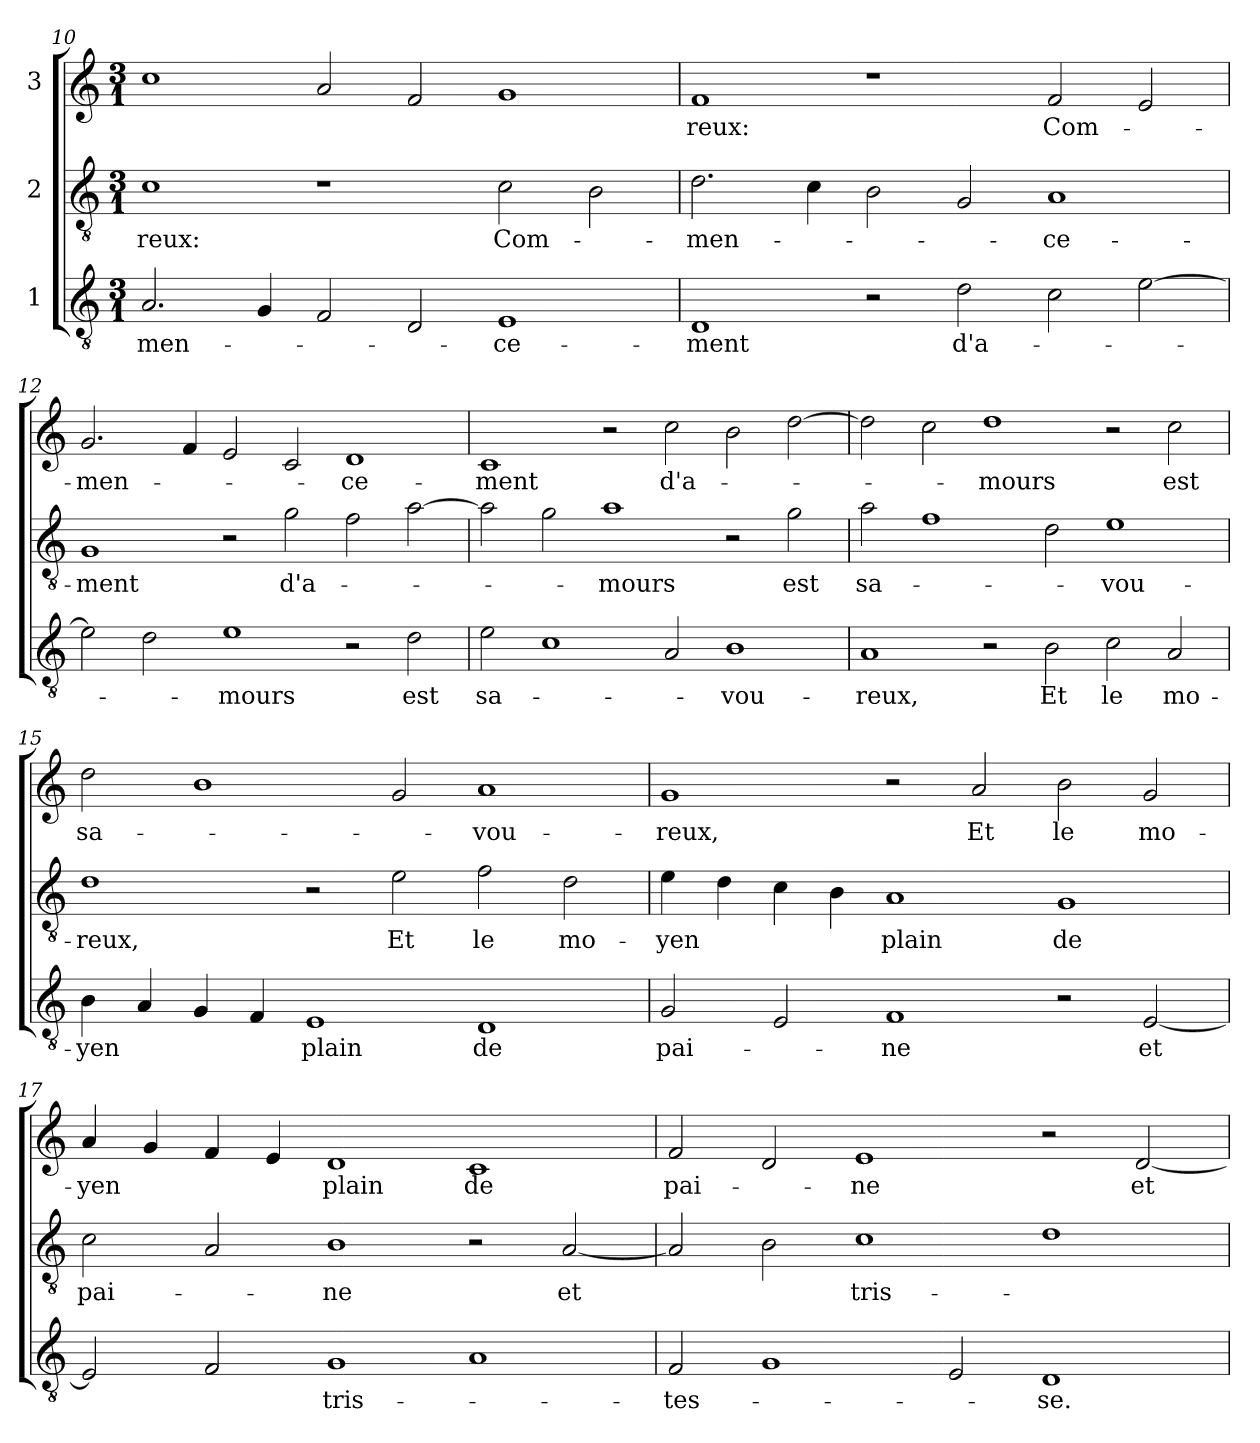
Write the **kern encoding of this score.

**kern	**text	**kern	**text	**kern	**text
*part3	*part3	*part2	*part2	*part1	*part1
*staff3	*staff3	*staff2	*staff2	*staff1	*staff1
*I"1	*	*I"2	*	*I"3	*
*clefGv2	*	*clefGv2	*	*clefG2	*
*k[]	*	*k[]	*	*k[]	*
*M3/1	*	*M3/1	*	*M3/1	*
=10	=10	=10	=10	=10	=10
2.A/	-men-	1c	-reux:	1cc	.
4G/	.	.	.	.	.
2F/	.	1r	.	2a/	.
2D/	.	.	.	2f/	.
1E	-ce-	2c\	Com-	1g	.
.	.	2B\	.	.	.
=11	=11	=11	=11	=11	=11
1D	-ment	2.d\	-men-	1f	-reux:
.	.	4c\	.	.	.
2r	.	2B\	.	1r	.
2d\	d'a-	2G/	.	.	.
2c\	.	1A	-ce-	2f/	Com-
[2e\	.	.	.	2e/	.
=12	=12	=12	=12	=12	=12
2e\]	.	1G	-ment	2.g/	-men-
2d\	.	.	.	.	.
.	.	.	.	4f/	.
1e	-mours	2r	.	2e/	.
.	.	2g\	d'a-	2c/	.
2r	.	2f\	.	1d	-ce-
2d\	est	[2a\	.	.	.
=13	=13	=13	=13	=13	=13
2e\	sa-	2a\]	.	1c	-ment
1c	.	2g\	.	.	.
.	.	1a	-mours	2r	.
2A/	.	.	.	2cc\	d'a-
1B	-vou-	2r	.	2b\	.
.	.	2g\	est	[2dd\	.
=14	=14	=14	=14	=14	=14
1A	-reux,	2a\	sa-	2dd\]	.
.	.	1f	.	2cc\	.
2r	.	.	.	1dd	-mours
2B\	Et	2d\	.	.	.
2c\	le	1e	-vou-	2r	.
2A/	mo-	.	.	2cc\	est
=15	=15	=15	=15	=15	=15
4B\	-yen	1d	-reux,	2dd\	sa-
4A/	.	.	.	.	.
4G/	.	.	.	1b	.
4F/	.	.	.	.	.
1E	plain	2r	.	.	.
.	.	2e\	Et	2g/	.
1D	de	2f\	le	1a	-vou-
.	.	2d\	mo-	.	.
=16	=16	=16	=16	=16	=16
2G/	pai-	4e\	-yen	1g	-reux,
.	.	4d\	.	.	.
2E/	.	4c\	.	.	.
.	.	4B\	.	.	.
1F	-ne	1A	plain	2r	.
.	.	.	.	2a/	Et
2r	.	1G	de	2b\	le
[2E/	et	.	.	2g/	mo-
=17	=17	=17	=17	=17	=17
2E/]	.	2c\	pai-	4a/	-yen
.	.	.	.	4g/	.
2F/	.	2A/	.	4f/	.
.	.	.	.	4e/	.
1G	tris-	1B	-ne	1d	plain
1A	.	2r	.	1c	de
.	.	[2A/	et	.	.
=18	=18	=18	=18	=18	=18
2F/	-tes-	2A/]	.	2f/	pai-
1G	.	2B\	.	2d/	.
.	.	1c	tris-	1e	-ne
2E/	.	.	.	.	.
1D	-se.	1d	.	2r	.
.	.	.	.	[2d/	et
=	=	=	=	=	=
*-	*-	*-	*-	*-	*-
